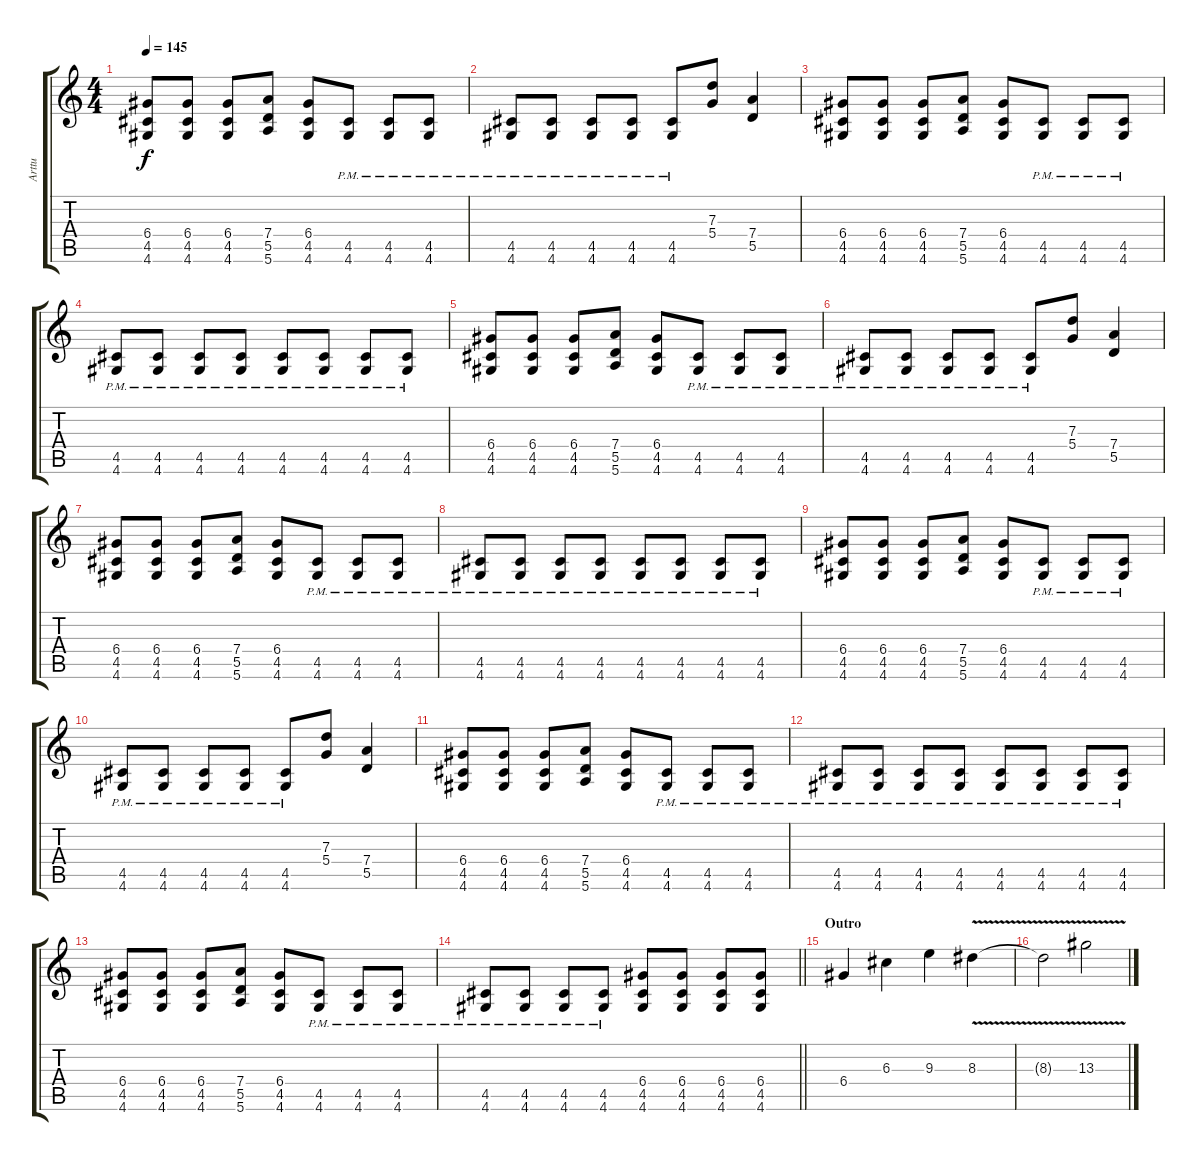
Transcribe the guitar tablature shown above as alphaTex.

\track ("Arttu" "Arttu") {instrument distortionguitar}
\staff {score tabs}
\tuning (E4 B3 G3 D3 A2 E2) {hide}
\ts (4 4)
\tempo 145
\clef g2
\ks c
(6.4 4.5 4.6).8{dy f} (6.4 4.5 4.6).8 (6.4 4.5 4.6).8 (7.4 5.5 5.6).8 (6.4 4.5 4.6).8 (4.5{pm} 4.6{pm}).8 (4.5{pm} 4.6{pm}).8 (4.5{pm} 4.6{pm}).8 |
(4.5{pm} 4.6{pm}).8 (4.5{pm} 4.6{pm}).8 (4.5{pm} 4.6{pm}).8 (4.5{pm} 4.6{pm}).8 (4.5{pm} 4.6{pm}).8 (7.3 5.4).8 (7.4 5.5).4 |
(6.4 4.5 4.6).8 (6.4 4.5 4.6).8 (6.4 4.5 4.6).8 (7.4 5.5 5.6).8 (6.4 4.5 4.6).8 (4.5{pm} 4.6{pm}).8 (4.5{pm} 4.6{pm}).8 (4.5{pm} 4.6{pm}).8 |
(4.5{pm} 4.6{pm}).8 (4.5{pm} 4.6{pm}).8 (4.5{pm} 4.6{pm}).8 (4.5{pm} 4.6{pm}).8 (4.5{pm} 4.6{pm}).8 (4.5{pm} 4.6{pm}).8 (4.5{pm} 4.6{pm}).8 (4.5{pm} 4.6{pm}).8 |
(6.4 4.5 4.6).8 (6.4 4.5 4.6).8 (6.4 4.5 4.6).8 (7.4 5.5 5.6).8 (6.4 4.5 4.6).8 (4.5{pm} 4.6{pm}).8 (4.5{pm} 4.6{pm}).8 (4.5{pm} 4.6{pm}).8 |
(4.5{pm} 4.6{pm}).8 (4.5{pm} 4.6{pm}).8 (4.5{pm} 4.6{pm}).8 (4.5{pm} 4.6{pm}).8 (4.5{pm} 4.6{pm}).8 (7.3 5.4).8 (7.4 5.5).4 |
(6.4 4.5 4.6).8 (6.4 4.5 4.6).8 (6.4 4.5 4.6).8 (7.4 5.5 5.6).8 (6.4 4.5 4.6).8 (4.5{pm} 4.6{pm}).8 (4.5{pm} 4.6{pm}).8 (4.5{pm} 4.6{pm}).8 |
(4.5{pm} 4.6{pm}).8 (4.5{pm} 4.6{pm}).8 (4.5{pm} 4.6{pm}).8 (4.5{pm} 4.6{pm}).8 (4.5{pm} 4.6{pm}).8 (4.5{pm} 4.6{pm}).8 (4.5{pm} 4.6{pm}).8 (4.5{pm} 4.6{pm}).8 |
(6.4 4.5 4.6).8 (6.4 4.5 4.6).8 (6.4 4.5 4.6).8 (7.4 5.5 5.6).8 (6.4 4.5 4.6).8 (4.5{pm} 4.6{pm}).8 (4.5{pm} 4.6{pm}).8 (4.5{pm} 4.6{pm}).8 |
(4.5{pm} 4.6{pm}).8 (4.5{pm} 4.6{pm}).8 (4.5{pm} 4.6{pm}).8 (4.5{pm} 4.6{pm}).8 (4.5{pm} 4.6{pm}).8 (7.3 5.4).8 (7.4 5.5).4 |
(6.4 4.5 4.6).8 (6.4 4.5 4.6).8 (6.4 4.5 4.6).8 (7.4 5.5 5.6).8 (6.4 4.5 4.6).8 (4.5{pm} 4.6{pm}).8 (4.5{pm} 4.6{pm}).8 (4.5{pm} 4.6{pm}).8 |
(4.5{pm} 4.6{pm}).8 (4.5{pm} 4.6{pm}).8 (4.5{pm} 4.6{pm}).8 (4.5{pm} 4.6{pm}).8 (4.5{pm} 4.6{pm}).8 (4.5{pm} 4.6{pm}).8 (4.5{pm} 4.6{pm}).8 (4.5{pm} 4.6{pm}).8 |
(6.4 4.5 4.6).8 (6.4 4.5 4.6).8 (6.4 4.5 4.6).8 (7.4 5.5 5.6).8 (6.4 4.5 4.6).8 (4.5{pm} 4.6{pm}).8 (4.5{pm} 4.6{pm}).8 (4.5{pm} 4.6{pm}).8 |
\barLineRight lightlight
(4.5{pm} 4.6{pm}).8 (4.5{pm} 4.6{pm}).8 (4.5{pm} 4.6{pm}).8 (4.5{pm} 4.6{pm}).8 (6.4 4.5 4.6).8 (6.4 4.5 4.6).8 (6.4 4.5 4.6).8 (6.4 4.5 4.6).8 |
\section ("" "Outro")
6.4.4 6.3.4 9.3.4 8.3{v}.4 |
8.3{t}.2 13.3{v}.2
